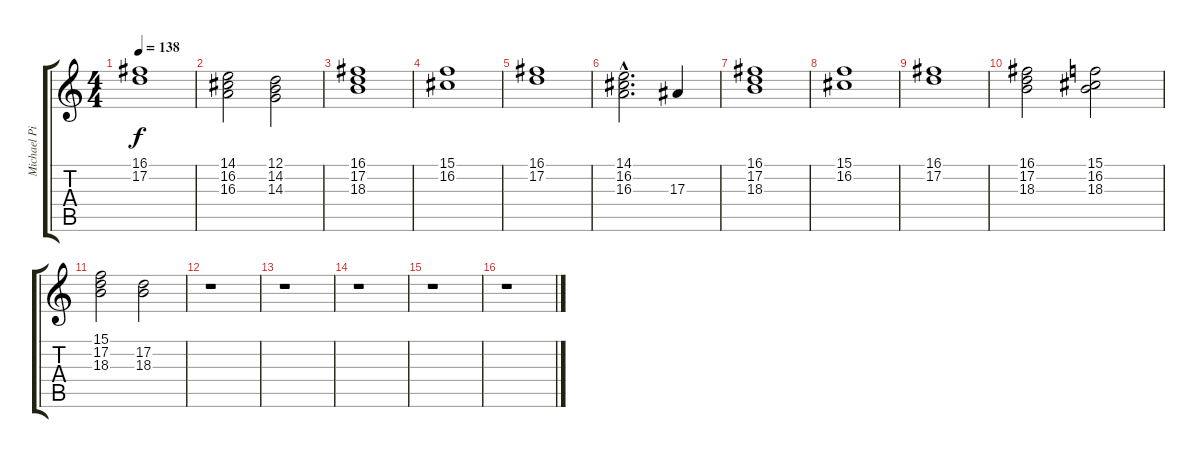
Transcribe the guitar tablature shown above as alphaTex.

\track ("Michael Pinnella" "Michael Pi") {instrument stringensemble1}
\staff {score tabs}
\tuning (D4 A3 F3 C3 G2 D2) {hide}
\ts (4 4)
\tempo 138
\clef g2
\ks c
(16.1 17.2).1{dy f} |
(14.1 16.2 16.3).2 (12.1 14.2 14.3).2 |
(16.1 17.2 18.3).1 |
(15.1 16.2).1 |
(16.1 17.2).1 |
(14.1 16.2 16.3{hac}).2{d} 17.3.4 |
(16.1 17.2 18.3).1 |
(15.1 16.2).1 |
(16.1 17.2).1 |
(16.1 17.2 18.3).2 (15.1 16.2 18.3).2 |
(15.1 17.2 18.3).2 (17.2 18.3).2 |
r.1 |
r.1 |
r.1 |
r.1 |
r.1
